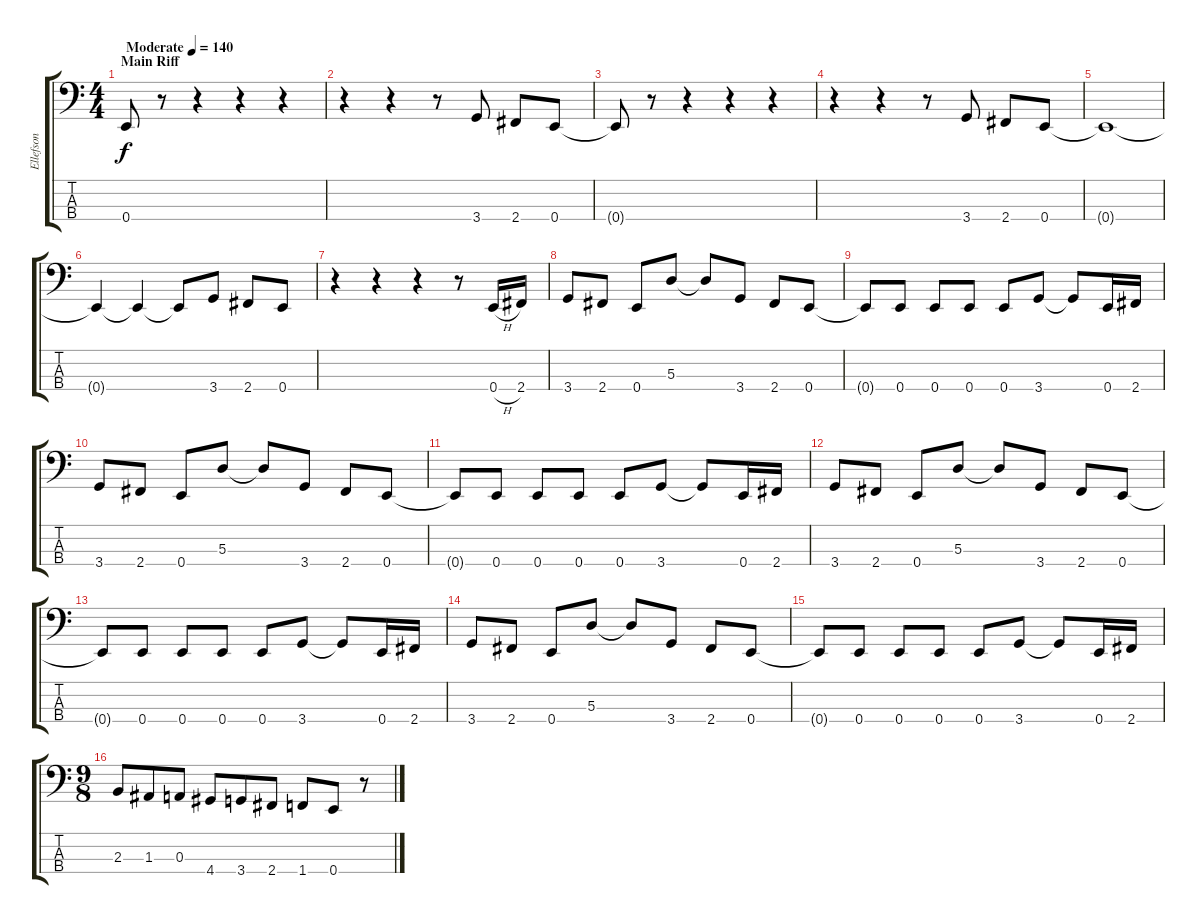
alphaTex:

\track ("Ellefson" "Ellefson") {instrument electricbasspick}
\staff {score tabs}
\tuning (G2 D2 A1 E1) {hide}
\ts (4 4)
\section ("" "Main Riff")
\tempo (140 "Moderate")
\clef f4
\ks c
0.4.8{dy f instrument electricbasspick} r.8 r.4 r.4 r.4 |
r.4 r.4 r.8 3.4.8 2.4.8 0.4.8 |
0.4{t}.8 r.8 r.4 r.4 r.4 |
r.4 r.4 r.8 3.4.8 2.4.8 0.4.8 |
0.4{t}.1 |
0.4{t}.4 0.4{t}.4 0.4{t}.8 3.4.8 2.4.8 0.4.8 |
r.4 r.4 r.4 r.8 0.4{h}.16 2.4.16 |
3.4.8 2.4.8 0.4.8 5.3.8 5.3{t}.8 3.4.8 2.4.8 0.4.8 |
0.4{t}.8 0.4.8 0.4.8 0.4.8 0.4.8 3.4.8 3.4{t}.8 0.4.16 2.4.16 |
3.4.8 2.4.8 0.4.8 5.3.8 5.3{t}.8 3.4.8 2.4.8 0.4.8 |
0.4{t}.8 0.4.8 0.4.8 0.4.8 0.4.8 3.4.8 3.4{t}.8 0.4.16 2.4.16 |
3.4.8 2.4.8 0.4.8 5.3.8 5.3{t}.8 3.4.8 2.4.8 0.4.8 |
0.4{t}.8 0.4.8 0.4.8 0.4.8 0.4.8 3.4.8 3.4{t}.8 0.4.16 2.4.16 |
3.4.8 2.4.8 0.4.8 5.3.8 5.3{t}.8 3.4.8 2.4.8 0.4.8 |
0.4{t}.8 0.4.8 0.4.8 0.4.8 0.4.8 3.4.8 3.4{t}.8 0.4.16 2.4.16 |
\ts (9 8)
2.3.8 1.3.8 0.3.8 4.4.8 3.4.8 2.4.8 1.4.8 0.4.8 r.8
